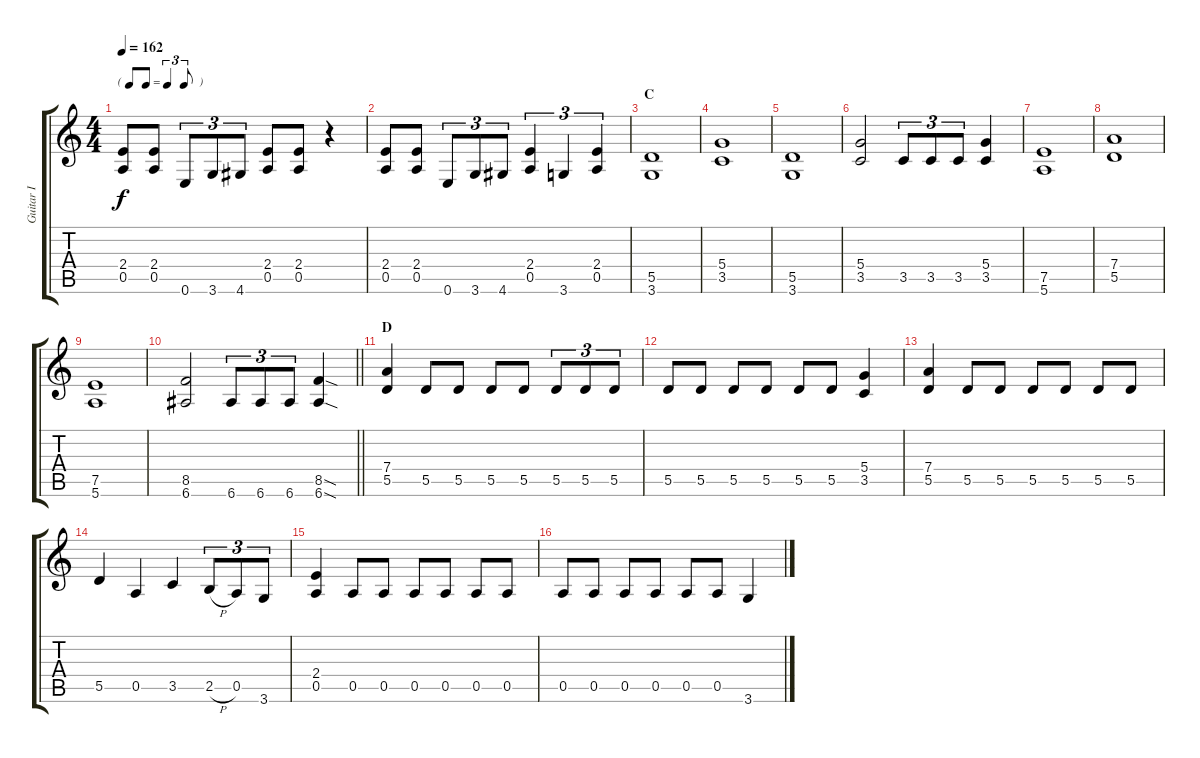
\track ("Guitar I" "Guitar I") {instrument distortionguitar}
\staff {score tabs}
\tuning (E4 B3 G3 D3 A2 E2) {hide}
\ts (4 4)
\tf triplet8th
\tempo 162
\clef g2
\ks c
(2.4 0.5).8{dy f} (2.4 0.5).8 0.6.8{tu (3 2)} 3.6.8{tu (3 2)} 4.6.8{tu (3 2)} (2.4 0.5).8 (2.4 0.5).8 r.4 |
(2.4 0.5).8 (2.4 0.5).8 0.6.8{tu (3 2)} 3.6.8{tu (3 2)} 4.6.8{tu (3 2)} (2.4 0.5).4{tu (3 2)} 3.6.4{tu (3 2)} (2.4 0.5).4{tu (3 2)} |
\section ("" "C")
(5.5 3.6).1 |
(5.4 3.5).1 |
(5.5 3.6).1 |
(5.4 3.5).2 3.5.8{tu (3 2)} 3.5.8{tu (3 2)} 3.5.8{tu (3 2)} (5.4 3.5).4 |
(7.5 5.6).1 |
(7.4 5.5).1 |
(7.5 5.6).1 |
\barLineRight lightlight
(8.5 6.6).2 6.6.8{tu (3 2)} 6.6.8{tu (3 2)} 6.6.8{tu (3 2)} (8.5{sod} 6.6{sod}).4 |
\section ("" "D")
(7.4 5.5).4 5.5.8 5.5.8 5.5.8 5.5.8 5.5.8{tu (3 2)} 5.5.8{tu (3 2)} 5.5.8{tu (3 2)} |
5.5.8 5.5.8 5.5.8 5.5.8 5.5.8 5.5.8 (5.4 3.5).4 |
(7.4 5.5).4 5.5.8 5.5.8 5.5.8 5.5.8 5.5.8 5.5.8 |
5.5.4 0.5.4 3.5.4 2.5{h}.8{tu (3 2)} 0.5.8{tu (3 2)} 3.6.8{tu (3 2)} |
(2.4 0.5).4 0.5.8 0.5.8 0.5.8 0.5.8 0.5.8 0.5.8 |
0.5.8 0.5.8 0.5.8 0.5.8 0.5.8 0.5.8 3.6.4
